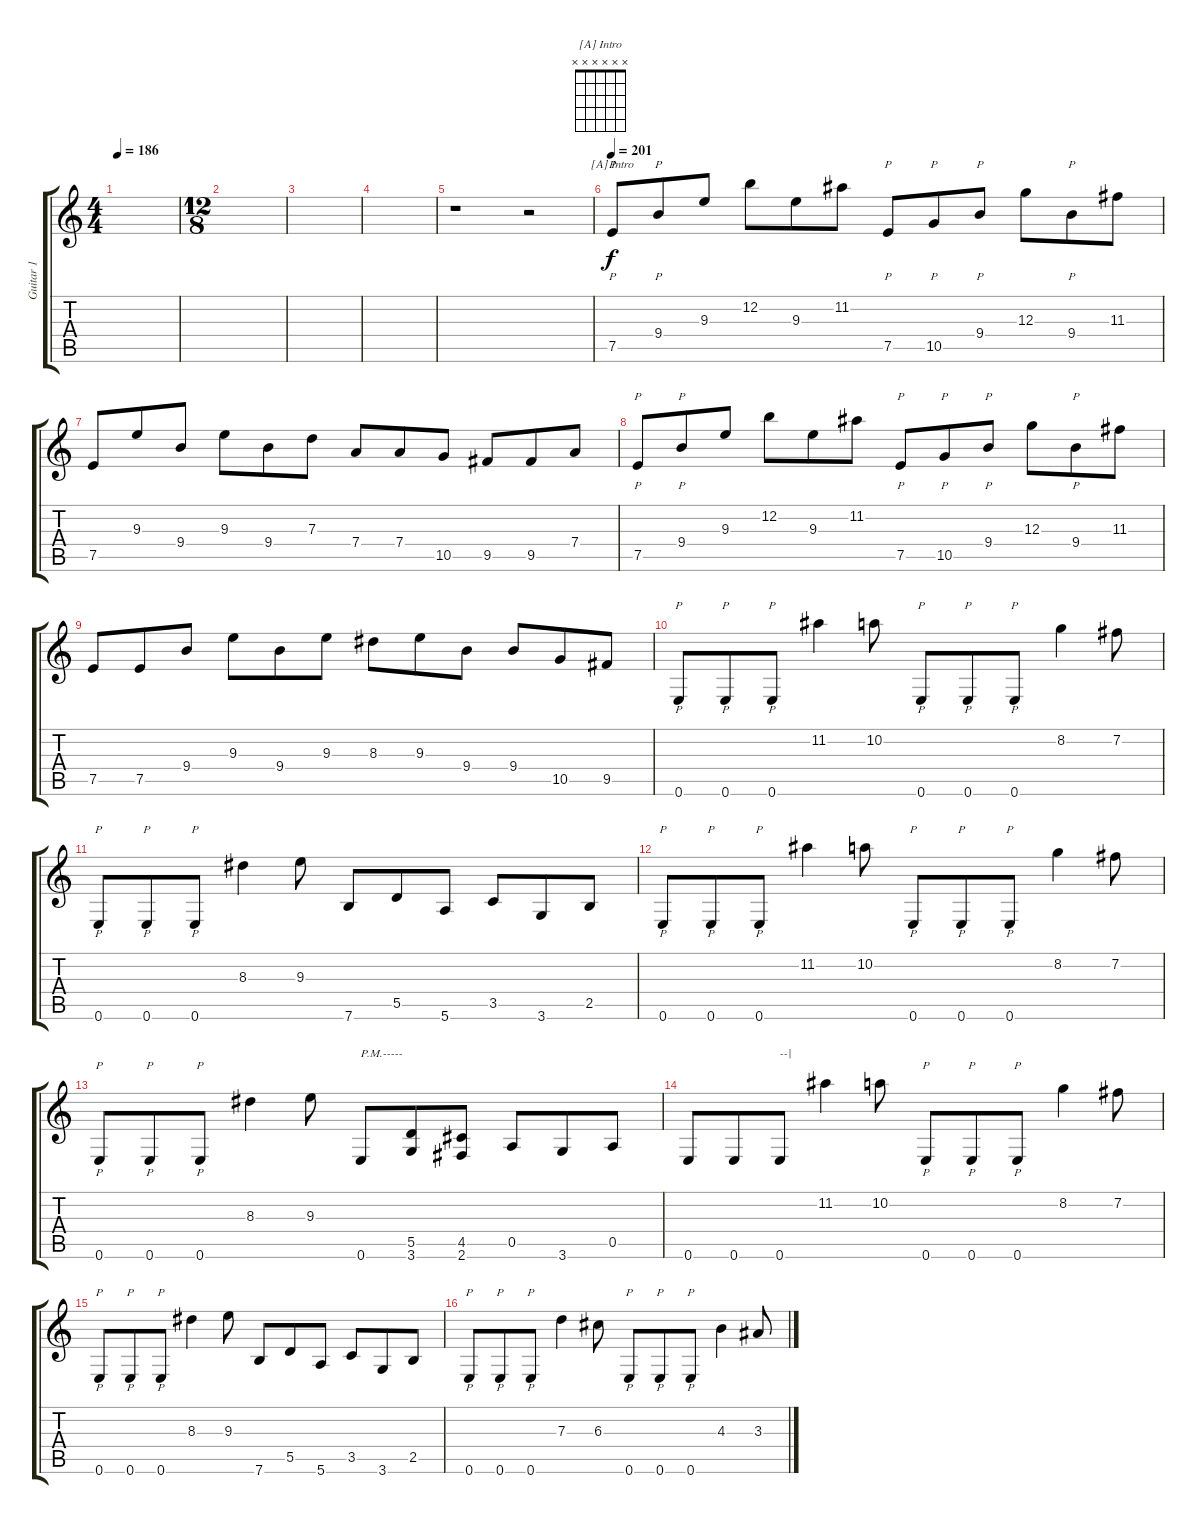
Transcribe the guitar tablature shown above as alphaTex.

\track ("Guitar 1" "Guitar 1") {instrument overdrivenguitar}
\staff {score tabs}
\tuning (E4 B3 G3 D3 A2 E2) {hide}
\chord ("[A] Intro" x x x x x x) {firstfret 0}
\ts (4 4)
\tempo 186
\clef g2
\ks c
|
\ts (12 8)
|
|
|
r.1 r.2 |
\tempo 201
7.5.8{p ch "[A] Intro"} 9.4.8{p} 9.3.8 12.2.8 9.3.8 11.2.8 7.5.8{p} 10.5.8{p} 9.4.8{p} 12.3.8 9.4.8{p} 11.3.8 |
7.5.8 9.3.8 9.4.8 9.3.8 9.4.8 7.3.8 7.4.8 7.4.8 10.5.8 9.5.8 9.5.8 7.4.8 |
7.5.8{p} 9.4.8{p} 9.3.8 12.2.8 9.3.8 11.2.8 7.5.8{p} 10.5.8{p} 9.4.8{p} 12.3.8 9.4.8{p} 11.3.8 |
7.5.8 7.5.8 9.4.8 9.3.8 9.4.8 9.3.8 8.3.8 9.3.8 9.4.8 9.4.8 10.5.8 9.5.8 |
0.6.8{p} 0.6.8{p} 0.6.8{p} 11.2.4 10.2.8 0.6.8{p} 0.6.8{p} 0.6.8{p} 8.2.4 7.2.8 |
0.6.8{p} 0.6.8{p} 0.6.8{p} 8.3.4 9.3.8 7.6.8 5.5.8 5.6.8 3.5.8 3.6.8 2.5.8 |
0.6.8{p} 0.6.8{p} 0.6.8{p} 11.2.4 10.2.8 0.6.8{p} 0.6.8{p} 0.6.8{p} 8.2.4 7.2.8 |
0.6.8{p} 0.6.8{p} 0.6.8{p} 8.3.4 9.3.8 0.6.8{txt "P.M.-----"} (5.5 3.6).8 (4.5 2.6).8 0.5.8 3.6.8 0.5.8 |
0.6.8 0.6.8 0.6.8{txt "--|"} 11.2.4 10.2.8 0.6.8{p} 0.6.8{p} 0.6.8{p} 8.2.4 7.2.8 |
0.6.8{p} 0.6.8{p} 0.6.8{p} 8.3.4 9.3.8 7.6.8 5.5.8 5.6.8 3.5.8 3.6.8 2.5.8 |
0.6.8{p} 0.6.8{p} 0.6.8{p} 7.3.4 6.3.8 0.6.8{p} 0.6.8{p} 0.6.8{p} 4.3.4 3.3.8
